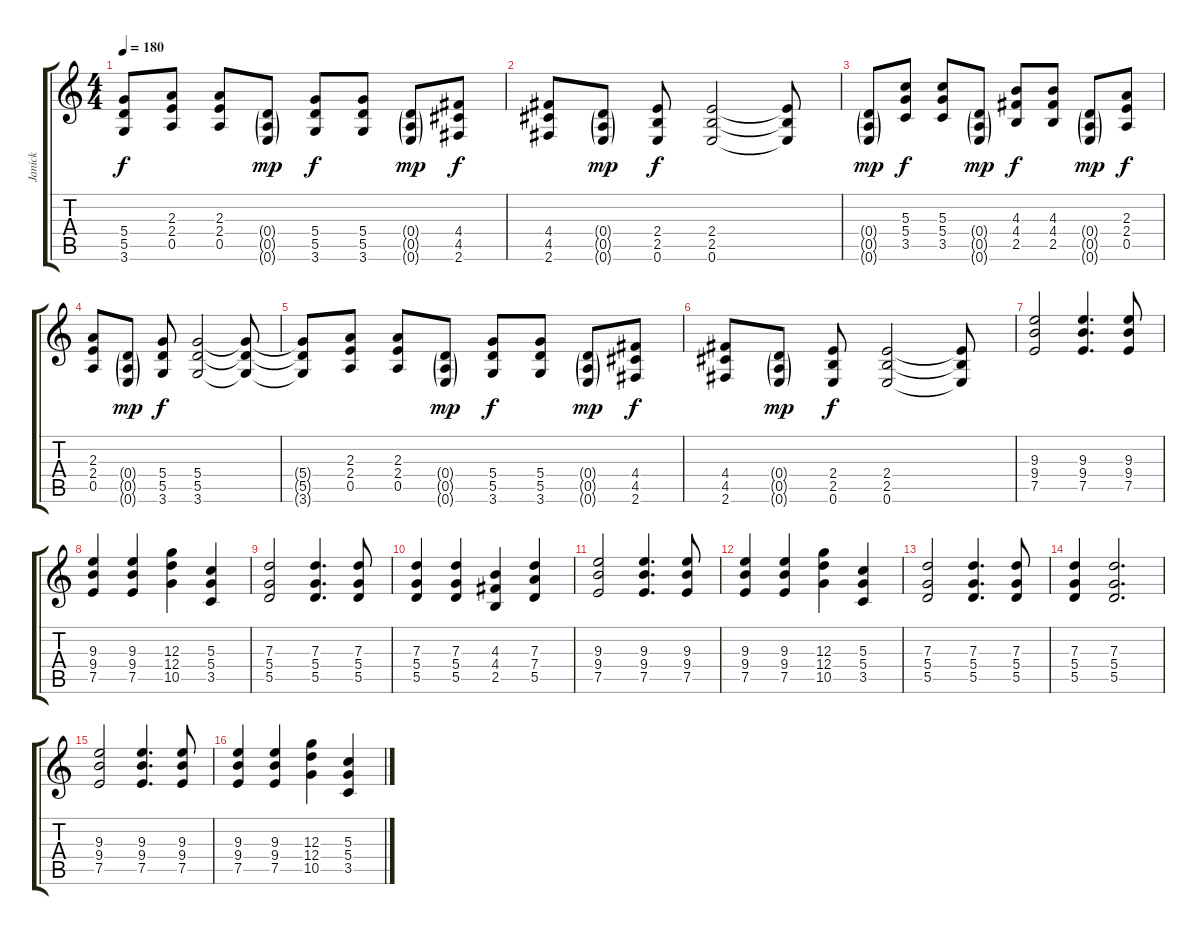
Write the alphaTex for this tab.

\track ("Janick" "Janick") {instrument distortionguitar}
\staff {score tabs}
\tuning (E4 B3 G3 D3 A2 E2) {hide}
\ts (4 4)
\tempo 180
\clef g2
\ks c
(5.4{t} 5.5{t} 3.6{t}).8{dy f} (2.3 2.4 0.5).8 (2.3 2.4 0.5).8 (0.4{g} 0.5{g} 0.6{g}).8{dy mp} (5.4 5.5 3.6).8{dy f} (5.4 5.5 3.6).8 (0.4{g} 0.5{g} 0.6{g}).8{dy mp} (4.4 4.5 2.6).8{dy f} |
(4.4 4.5 2.6).8 (0.4{g} 0.5{g} 0.6{g}).8{dy mp} (2.4 2.5 0.6).8{dy f} (2.4 2.5 0.6).2 (2.4{t} 2.5{t} 0.6{t}).8 |
(0.4{g} 0.5{g} 0.6{g}).8{dy mp} (5.3 5.4 3.5).8{dy f} (5.3 5.4 3.5).8 (0.4{g} 0.5{g} 0.6{g}).8{dy mp} (4.3 4.4 2.5).8{dy f} (4.3 4.4 2.5).8 (0.4{g} 0.5{g} 0.6{g}).8{dy mp} (2.3 2.4 0.5).8{dy f} |
(2.3 2.4 0.5).8 (0.4{g} 0.5{g} 0.6{g}).8{dy mp} (5.4 5.5 3.6).8{dy f} (5.4 5.5 3.6).2 (5.4{t} 5.5{t} 3.6{t}).8 |
(5.4{t} 5.5{t} 3.6{t}).8 (2.3 2.4 0.5).8 (2.3 2.4 0.5).8 (0.4{g} 0.5{g} 0.6{g}).8{dy mp} (5.4 5.5 3.6).8{dy f} (5.4 5.5 3.6).8 (0.4{g} 0.5{g} 0.6{g}).8{dy mp} (4.4 4.5 2.6).8{dy f} |
(4.4 4.5 2.6).8 (0.4{g} 0.5{g} 0.6{g}).8{dy mp} (2.4 2.5 0.6).8{dy f} (2.4 2.5 0.6).2 (2.4{t} 2.5{t} 0.6{t}).8 |
(9.3 9.4 7.5).2 (9.3 9.4 7.5).4{d} (9.3 9.4 7.5).8 |
(9.3 9.4 7.5).4 (9.3 9.4 7.5).4 (12.3 12.4 10.5).4 (5.3 5.4 3.5).4 |
(7.3 5.4 5.5).2 (7.3 5.4 5.5).4{d} (7.3 5.4 5.5).8 |
(7.3 5.4 5.5).4 (7.3 5.4 5.5).4 (4.3 4.4 2.5).4 (7.3 7.4 5.5).4 |
(9.3 9.4 7.5).2 (9.3 9.4 7.5).4{d} (9.3 9.4 7.5).8 |
(9.3 9.4 7.5).4 (9.3 9.4 7.5).4 (12.3 12.4 10.5).4 (5.3 5.4 3.5).4 |
(7.3 5.4 5.5).2 (7.3 5.4 5.5).4{d} (7.3 5.4 5.5).8 |
(7.3 5.4 5.5).4 (7.3 5.4 5.5).2{d} |
(9.3 9.4 7.5).2 (9.3 9.4 7.5).4{d} (9.3 9.4 7.5).8 |
(9.3 9.4 7.5).4 (9.3 9.4 7.5).4 (12.3 12.4 10.5).4 (5.3 5.4 3.5).4
